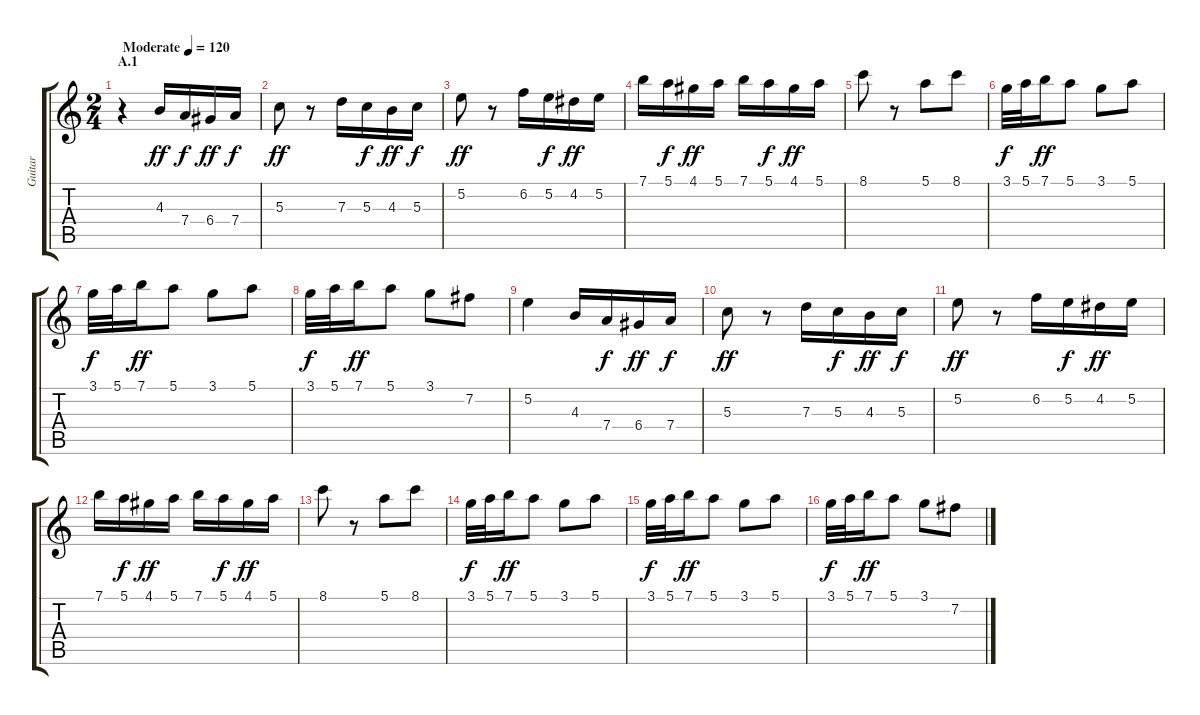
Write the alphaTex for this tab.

\track ("Guitar" "Guitar") {instrument distortionguitar}
\staff {score tabs}
\tuning (E4 B3 G3 D3 A2 E2) {hide}
\ts (2 4)
\section ("" "A.1")
\tempo (120 "Moderate")
\clef g2
\ks c
r.4{dy ff instrument distortionguitar} 4.3.16 7.4.16{dy f} 6.4.16{dy ff} 7.4.16{dy f} |
5.3.8{dy ff} r.8 7.3.16 5.3.16{dy f} 4.3.16{dy ff} 5.3.16{dy f} |
5.2.8{dy ff} r.8 6.2.16 5.2.16{dy f} 4.2.16{dy ff} 5.2.16 |
7.1.16 5.1.16{dy f} 4.1.16{dy ff} 5.1.16 7.1.16 5.1.16{dy f} 4.1.16{dy ff} 5.1.16 |
8.1.8 r.8 5.1.8 8.1.8 |
3.1.32{dy f} 5.1.32 7.1.16{dy ff} 5.1.8 3.1.8 5.1.8 |
3.1.32{dy f} 5.1.32 7.1.16{dy ff} 5.1.8 3.1.8 5.1.8 |
3.1.32{dy f} 5.1.32 7.1.16{dy ff} 5.1.8 3.1.8 7.2.8 |
5.2.4 4.3.16 7.4.16{dy f} 6.4.16{dy ff} 7.4.16{dy f} |
5.3.8{dy ff} r.8 7.3.16 5.3.16{dy f} 4.3.16{dy ff} 5.3.16{dy f} |
5.2.8{dy ff} r.8 6.2.16 5.2.16{dy f} 4.2.16{dy ff} 5.2.16 |
7.1.16 5.1.16{dy f} 4.1.16{dy ff} 5.1.16 7.1.16 5.1.16{dy f} 4.1.16{dy ff} 5.1.16 |
8.1.8 r.8 5.1.8 8.1.8 |
3.1.32{dy f} 5.1.32 7.1.16{dy ff} 5.1.8 3.1.8 5.1.8 |
3.1.32{dy f} 5.1.32 7.1.16{dy ff} 5.1.8 3.1.8 5.1.8 |
3.1.32{dy f} 5.1.32 7.1.16{dy ff} 5.1.8 3.1.8 7.2.8
